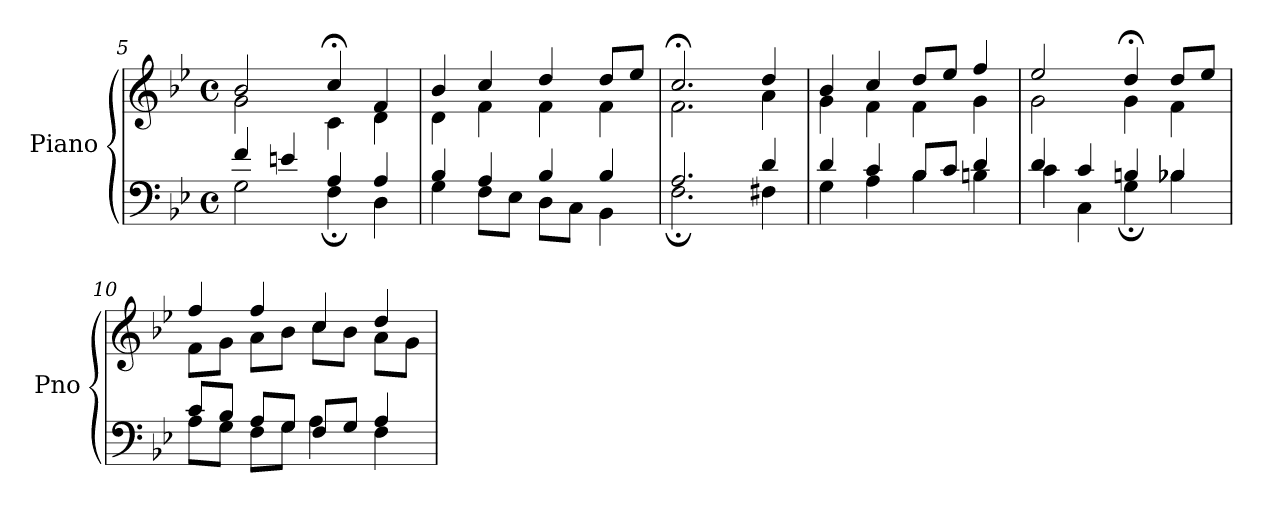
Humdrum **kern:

**kern	**kern
*part1	*part1
*staff2	*staff1
*I"Piano	*
*I'Pno	*
*clefF4	*clefG2
*k[b-e-]	*k[b-e-]
*M4/4	*M4/4
*met(c)	*met(c)
=5	=5
*^	*^
4f/	2G\	2b-/	2g\
4en/	.	.	.
4A/	4F;\	4cc;</	4c\
4A/	4D\	4f/	4d\
=6	=6	=6	=6
4B-/	4G\	4b-/	4d\
4A/	8F\L	4cc/	4f\
.	8E-\J	.	.
4B-/	8D\L	4dd/	4f\
.	8C\J	.	.
4B-/	4BB-\	8dd/L	4f\
.	.	8ee-/J	.
=7	=7	=7	=7
2.A/	2.F;\	2.cc;</	2.f\
4d/	4F#X\	4dd/	4a\
=8	=8	=8	=8
4d/	4G\	4b-/	4g\
4c/	4A\	4cc/	4f\
8B-/L	4B-\	8dd/L	4f\
8c/J	.	8ee-/J	.
4d/	4Bn\	4ff/	4g\
=9	=9	=9	=9
4d/	4c\	2ee-/	2g\
4c/	4C\	.	.
4Bn/	4G;\	4dd;</	4g\
4B-X/	4B-\	8dd/L	4f\
.	.	8ee-/J	.
=10	=10	=10	=10
8c/L	8A\L	4ff/	8f\L
8B-/J	8G\J	.	8g\J
8A/L	8F\L	4ff/	8a\L
8G/J	8G\J	.	8b-\J
8F/L	4A\	4cc/	8cc\L
8G/J	.	.	8b-\J
4A/	4F\	4dd/	8a\L
.	.	.	8g\J
*v	*v	*	*
*	*v	*v
=	=
*-	*-
